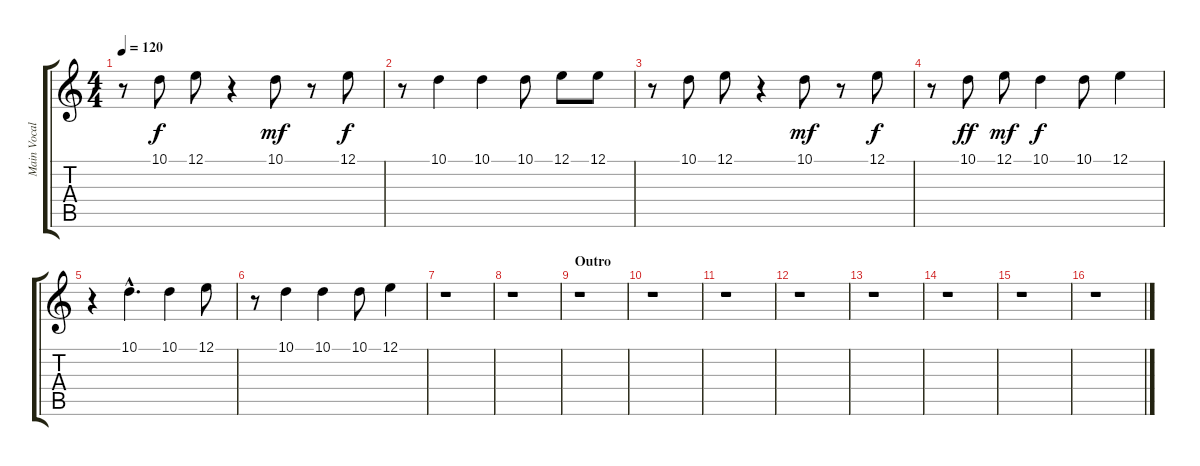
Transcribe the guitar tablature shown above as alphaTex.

\track ("Main Vocalist" "Main Vocal") {instrument lead1square}
\staff {score tabs}
\tuning (E4 B3 G3 D3 A2 E2) {hide}
\ts (4 4)
\tempo 120
\clef g2
\ks c
r.8{dy f} 10.1.8 12.1.8 r.4 10.1.8{dy mf} r.8 12.1.8{dy f} |
r.8 10.1.4 10.1.4 10.1.8 12.1.8 12.1.8 |
r.8 10.1.8 12.1.8 r.4 10.1.8{dy mf} r.8 12.1.8{dy f} |
r.8 10.1.8{dy ff} 12.1.8{dy mf} 10.1.4{dy f} 10.1.8 12.1.4 |
r.4 10.1{hac}.4{d} 10.1.4 12.1.8 |
r.8 10.1.4 10.1.4 10.1.8 12.1.4 |
r.1 |
r.1 |
\section ("" "Outro")
r.1 |
r.1 |
r.1 |
r.1 |
r.1 |
r.1 |
r.1 |
r.1
